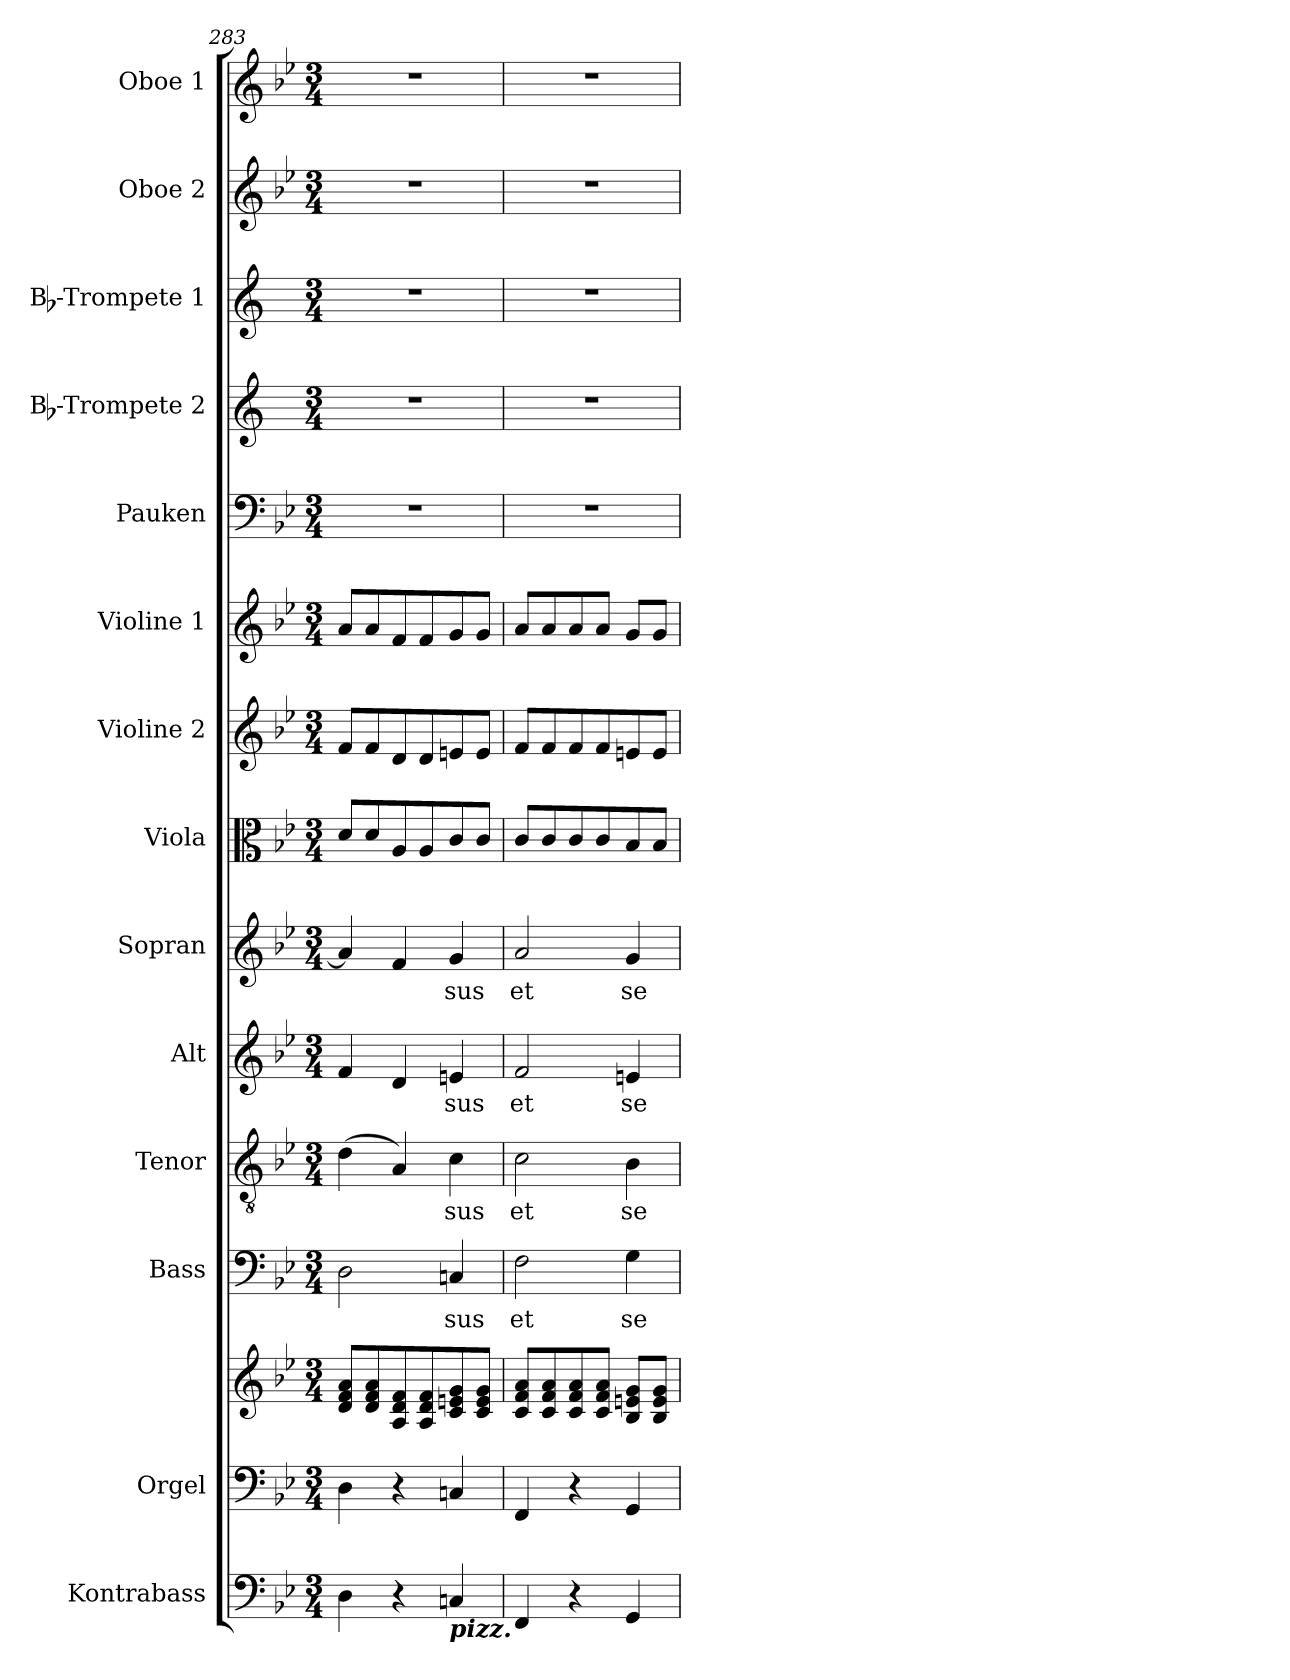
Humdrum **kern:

**kern	**kern	**kern	**kern	**text	**kern	**text	**kern	**text	**kern	**text	**kern	**kern	**kern	**kern	**kern	**kern	**kern	**kern
*part14	*part13	*part13	*part12	*part12	*part11	*part11	*part10	*part10	*part9	*part9	*part8	*part7	*part6	*part5	*part4	*part3	*part2	*part1
*staff15	*staff14	*staff13	*staff12	*staff12	*staff11	*staff11	*staff10	*staff10	*staff9	*staff9	*staff8	*staff7	*staff6	*staff5	*staff4	*staff3	*staff2	*staff1
*I"Kontrabass	*I"Orgel	*	*I"Bass	*	*I"Tenor	*	*I"Alt	*	*I"Sopran	*	*I"Viola	*I"Violine 2	*I"Violine 1	*I"Pauken	*I"Bb-Trompete 2	*I"Bb-Trompete 1	*I"Oboe 2	*I"Oboe 1
*I'Kb.	*I'Org.	*	*I'B.	*	*I'T.	*	*I'A.	*	*I'S.	*	*I'Vla.	*I'Vl. 2	*I'Vl. 1	*I'Pk.	*I'Bb Trp. 2	*I'Bb Trp. 1	*I'Ob. 2	*I'Ob. 1
*clefF4	*clefF4	*clefG2	*clefF4	*	*clefGv2	*	*clefG2	*	*clefG2	*	*clefC3	*clefG2	*clefG2	*clefF4	*clefG2	*clefG2	*clefG2	*clefG2
*ITrd7c12	*	*	*	*	*	*	*	*	*	*	*	*	*	*	*ITrd1c2	*ITrd1c2	*	*
*k[b-e-]	*k[b-e-]	*k[b-e-]	*k[b-e-]	*	*k[b-e-]	*	*k[b-e-]	*	*k[b-e-]	*	*k[b-e-]	*k[b-e-]	*k[b-e-]	*k[b-e-]	*k[b-e-]	*k[b-e-]	*k[b-e-]	*k[b-e-]
*B-:	*B-:	*B-:	*B-:	*	*B-:	*	*B-:	*	*B-:	*	*B-:	*B-:	*B-:	*B-:	*B-:	*B-:	*B-:	*B-:
*M3/4	*M3/4	*M3/4	*M3/4	*	*M3/4	*	*M3/4	*	*M3/4	*	*M3/4	*M3/4	*M3/4	*M3/4	*M3/4	*M3/4	*M3/4	*M3/4
=283	=283	=283	=283	=283	=283	=283	=283	=283	=283	=283	=283	=283	=283	=283	=283	=283	=283	=283
4DD\	4D\	8d/ 8f/ 8a/L	2D\	.	(>4d\	.	4f/	.	4a/]	.	8d/L	8f/L	8a/L	2.r	2.r	2.r	2.r	2.r
.	.	8d/ 8f/ 8a/	.	.	.	.	.	.	.	.	8d/	8f/	8a/	.	.	.	.	.
4r	4r	8A/ 8d/ 8f/	.	.	4A/)	.	4d/	.	4f/	.	8A/	8d/	8f/	.	.	.	.	.
.	.	8A/ 8d/ 8f/	.	.	.	.	.	.	.	.	8A/	8d/	8f/	.	.	.	.	.
!LO:TX:b:Bi:t=pizz.	!	!	!	!	!	!	!	!	!	!	!	!	!	!	!	!	!	!
!	!	!	!	!LO:LY:b	!	!LO:LY:b	!	!LO:LY:b	!	!LO:LY:b	!	!	!	!	!	!	!	!
4CCn/	4Cn/	8c/ 8en/ 8g/	4Cn/	-sus	4c\	-sus	4en/	-sus	4g/	-sus	8c/	8en/	8g/	.	.	.	.	.
.	.	8c/ 8e/ 8g/J	.	.	.	.	.	.	.	.	8c/J	8e/J	8g/J	.	.	.	.	.
=284	=284	=284	=284	=284	=284	=284	=284	=284	=284	=284	=284	=284	=284	=284	=284	=284	=284	=284
!	!	!	!	!LO:LY:b	!	!LO:LY:b	!	!LO:LY:b	!	!LO:LY:b	!	!	!	!	!	!	!	!
4FFF/	4FF/	8c/ 8f/ 8a/L	2F\	et	2c\	et	2f/	et	2a/	et	8c/L	8f/L	8a/L	2.r	2.r	2.r	2.r	2.r
.	.	8c/ 8f/ 8a/	.	.	.	.	.	.	.	.	8c/	8f/	8a/	.	.	.	.	.
4r	4r	8c/ 8f/ 8a/	.	.	.	.	.	.	.	.	8c/	8f/	8a/	.	.	.	.	.
.	.	8c/ 8f/ 8a/J	.	.	.	.	.	.	.	.	8c/	8f/	8a/J	.	.	.	.	.
!	!	!	!	!LO:LY:b	!	!LO:LY:b	!	!LO:LY:b	!	!LO:LY:b	!	!	!	!	!	!	!	!
4GGG/	4GG/	8B-/ 8en/ 8g/L	4G\	se-	4B-\	se-	4en/	se-	4g/	se-	8B-/	8en/	8g/L	.	.	.	.	.
.	.	8B-/ 8e/ 8g/J	.	.	.	.	.	.	.	.	8B-/J	8e/J	8g/J	.	.	.	.	.
=	=	=	=	=	=	=	=	=	=	=	=	=	=	=	=	=	=	=
*-	*-	*-	*-	*-	*-	*-	*-	*-	*-	*-	*-	*-	*-	*-	*-	*-	*-	*-
